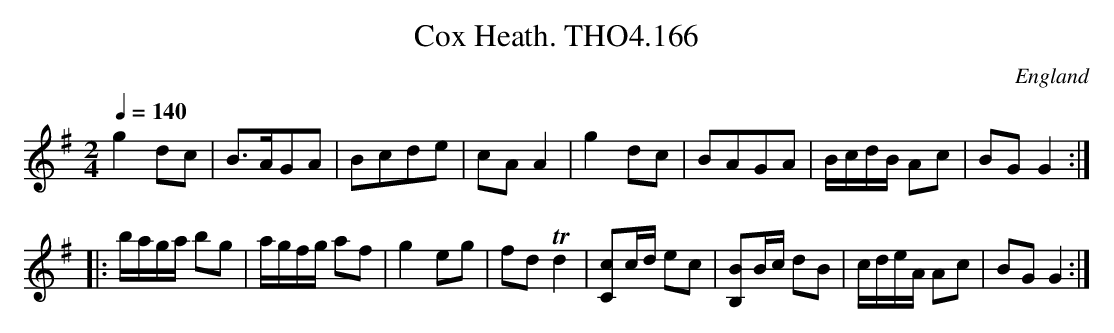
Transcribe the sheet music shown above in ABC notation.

X:1
T:Cox Heath. THO4.166
O:England
M:2/4
L:1/8
Q:1/4=140
K:G major
g2 dc|B>AGA|Bcde|cA A2|g2 dc|BAGA|B/c/d/B/ Ac|BG G2:|
|:b/a/g/a/ bg|a/g/f/g/ af|g2 eg|fd Td2|\
[cC]c/d/ ec|[BB,]B/c/ dB|c/d/e/A/ Ac|BG G2:|
